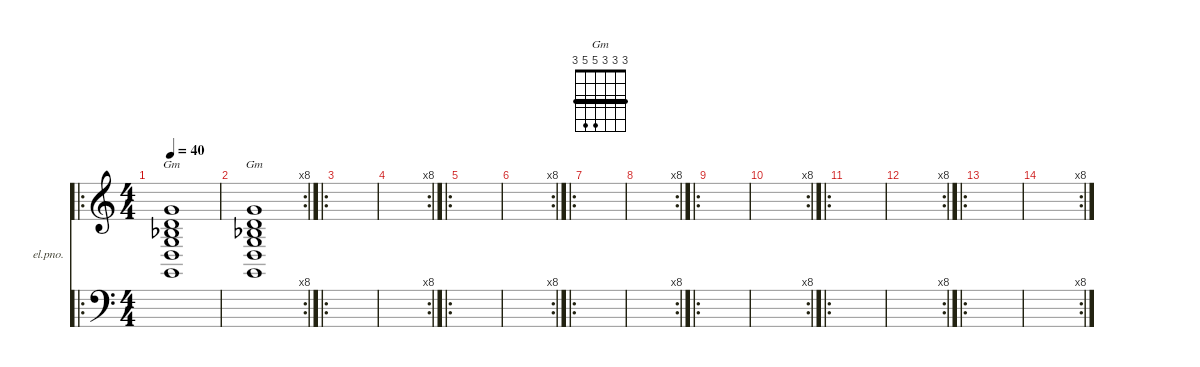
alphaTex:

\defaultSystemsLayout 4
\hideDynamics
\bracketExtendMode nobrackets
\firstSystemTrackNameOrientation horizontal
\otherSystemsTrackNameOrientation horizontal
\track ("Electric Piano" "el.pno.") {defaultSystemsLayout 1 instrument electricpiano1}
\staff {score}
\tuning (E4 B3 G3 D3 A2 E2)
\chord ("Gm" 3 3 3 5 5 3) {barre (3 3 3)}
\ro
\ts (4 4)
\tempo 40
\clef g2
\ks c
(3.6 5.5 5.4 3.3{acc b} 3.2 3.1).1{ch "Gm" dy mf instrument electricpiano1} |
\rc 8
(3.6 5.5 5.4 3.3{acc b} 3.2 3.1).1{ch "Gm"} |
\ro
|
\rc 8
|
\ro
|
\rc 8
|
\ro
|
\rc 8
|
\ro
|
\rc 8
|
\ro
|
\rc 8
|
\ro
|
\rc 8
|
|
\staff {score}
\tuning (G2 D2 A1 E1 B0)
\clef f4
\ottava regular
\simile none
\ks c
|
|
|
|
|
|
|
|
|
|
|
|
|
|
|
